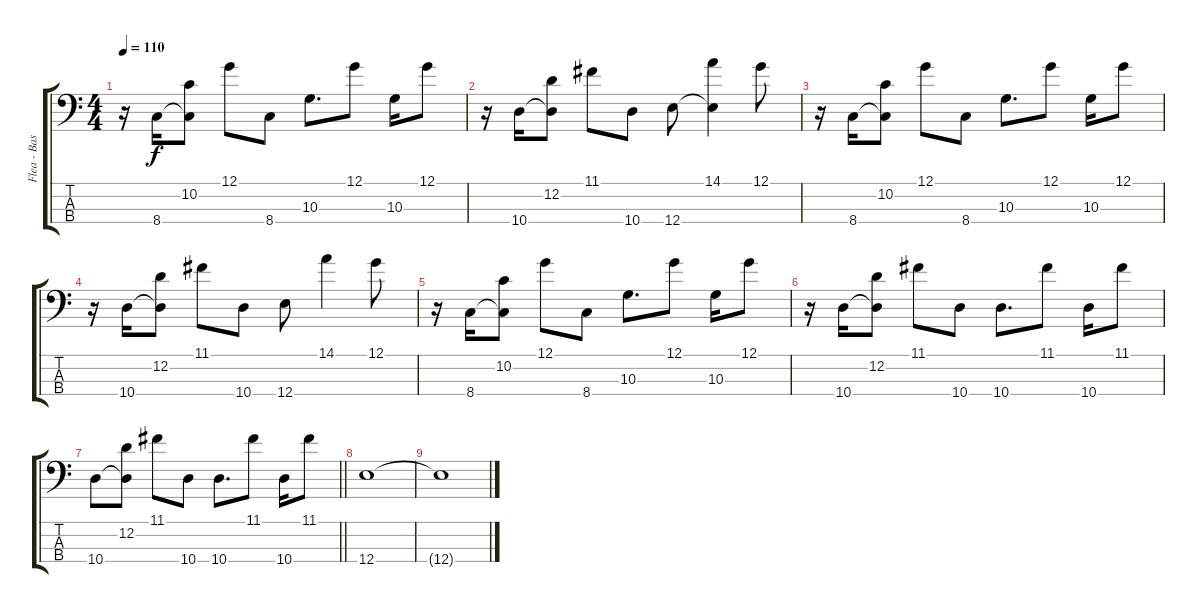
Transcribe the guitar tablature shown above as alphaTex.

\track ("Flea - Bass" "Flea - Bas") {instrument electricbassfinger}
\staff {score tabs}
\tuning (G2 D2 A1 E1) {hide}
\ts (4 4)
\tempo 110
\clef f4
\ks c
r.16{dy f} 8.4.16 (10.2 8.4{t}).8 12.1.8 8.4.8 10.3.8{d} 12.1.8 10.3.16 12.1.8 |
r.16 10.4.16 (12.2 10.4{t}).8 11.1.8 10.4.8 12.4.8 (14.1 12.4{t}).4 12.1.8 |
r.16 8.4.16 (10.2 8.4{t}).8 12.1.8 8.4.8 10.3.8{d} 12.1.8 10.3.16 12.1.8 |
r.16 10.4.16 (12.2 10.4{t}).8 11.1.8 10.4.8 12.4.8 14.1.4 12.1.8 |
r.16 8.4.16 (10.2 8.4{t}).8 12.1.8 8.4.8 10.3.8{d} 12.1.8 10.3.16 12.1.8 |
r.16 10.4.16 (12.2 10.4{t}).8 11.1.8 10.4.8 10.4.8{d} 11.1.8 10.4.16 11.1.8 |
\barLineRight lightlight
10.4.8 (12.2 10.4{t}).8 11.1.8 10.4.8 10.4.8{d} 11.1.8 10.4.16 11.1.8 |
12.4.1 |
12.4{t}.1
